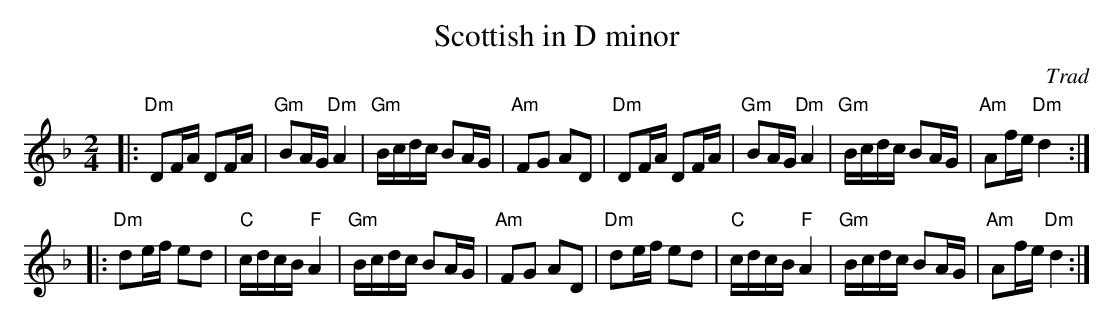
X:1
T:Scottish in D minor
C:Trad
M:2/4
L:1/16
E:8
K:F
|:"Dm"D2FA D2FA|"Gm"B2AG "Dm"A4|"Gm"Bcdc B2AG|"Am"F2G2 A2D2|\
"Dm"D2FA D2FA|"Gm"B2AG "Dm"A4|"Gm"Bcdc B2AG|"Am"A2fe "Dm"d4:|*
E:9
|:"Dm"d2ef e2d2|"C"cdcB "F"A4|"Gm"Bcdc B2AG|"Am"F2G2 A2D2|\
"Dm"d2ef e2d2|"C"cdcB "F"A4|"Gm"Bcdc B2AG|"Am"A2fe "Dm"d4:|**
